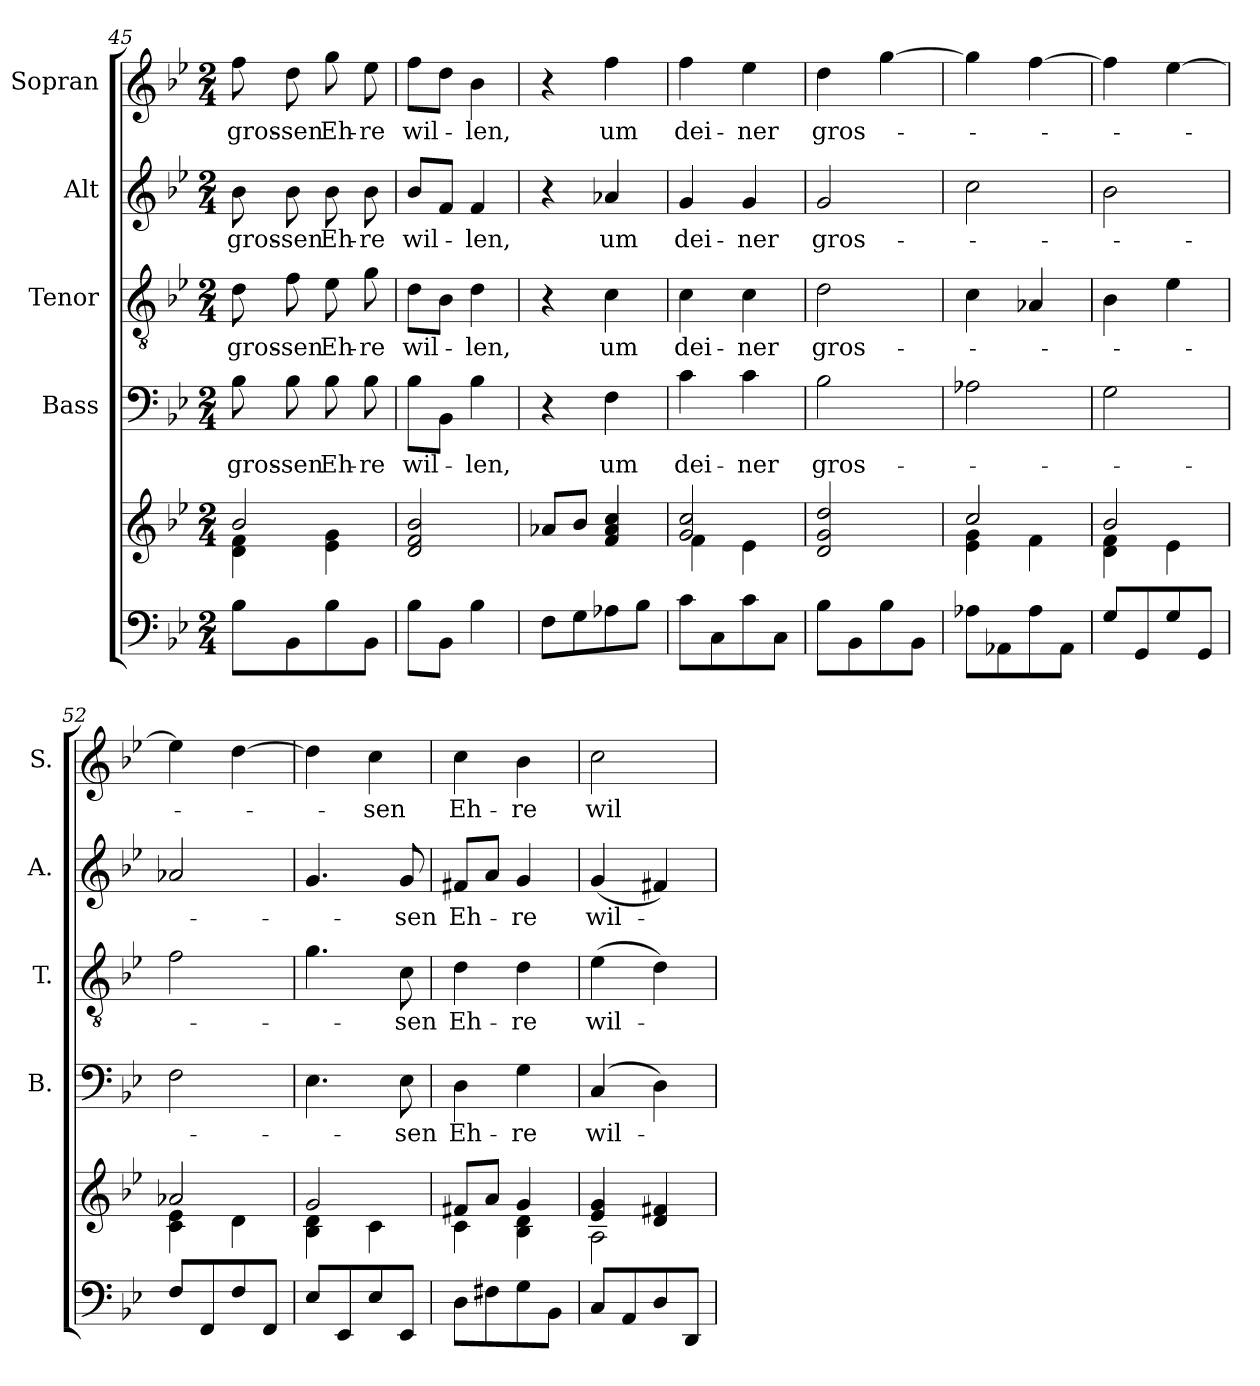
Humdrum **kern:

**kern	**kern	**kern	**text	**kern	**text	**kern	**text	**kern	**text
*part5	*part5	*part4	*part4	*part3	*part3	*part2	*part2	*part1	*part1
*staff6	*staff5	*staff4	*staff4	*staff3	*staff3	*staff2	*staff2	*staff1	*staff1
*	*	*I"Bass	*	*I"Tenor	*	*I"Alt	*	*I"Sopran	*
*	*	*I'B.	*	*I'T.	*	*I'A.	*	*I'S.	*
*clefF4	*clefG2	*clefF4	*	*clefGv2	*	*clefG2	*	*clefG2	*
*k[b-e-]	*k[b-e-]	*k[b-e-]	*	*k[b-e-]	*	*k[b-e-]	*	*k[b-e-]	*
*B-:	*B-:	*B-:	*	*B-:	*	*B-:	*	*B-:	*
*M2/4	*M2/4	*M2/4	*	*M2/4	*	*M2/4	*	*M2/4	*
=45	=45	=45	=45	=45	=45	=45	=45	=45	=45
*	*^	*	*	*	*	*	*	*	*
!	!	!	!	!LO:LY:b	!	!LO:LY:b	!	!LO:LY:b	!	!LO:LY:b
8B-\L	2b-/	4d\ 4f\	8B-\	gros-	8d\	gros-	8b-\	gros-	8ff\	gros-
!	!	!	!	!LO:LY:b	!	!LO:LY:b	!	!LO:LY:b	!	!LO:LY:b
8BB-\	.	.	8B-\	-sen	8f\	-sen	8b-\	-sen	8dd\	-sen
!	!	!	!	!LO:LY:b	!	!LO:LY:b	!	!LO:LY:b	!	!LO:LY:b
8B-\	.	4e-\ 4g\	8B-\	Eh-	8e-\	Eh-	8b-\	Eh-	8gg\	Eh-
!	!	!	!	!LO:LY:b	!	!LO:LY:b	!	!LO:LY:b	!	!LO:LY:b
8BB-\J	.	.	8B-\	-re	8g\	-re	8b-\	-re	8ee-\	-re
*	*v	*v	*	*	*	*	*	*	*	*
=46	=46	=46	=46	=46	=46	=46	=46	=46	=46
!	!	!	!LO:LY:b	!	!LO:LY:b	!	!LO:LY:b	!	!LO:LY:b
8B-\L	2d/ 2f/ 2b-/	8B-\L	wil-	8d\L	wil-	8b-/L	wil-	8ff\L	wil-
8BB-\J	.	8BB-\J	.	8B-\J	.	8f/J	.	8dd\J	.
!	!	!	!LO:LY:b	!	!LO:LY:b	!	!LO:LY:b	!	!LO:LY:b
4B-\	.	4B-\	-len,	4d\	-len,	4f/	-len,	4b-\	-len,
=47	=47	=47	=47	=47	=47	=47	=47	=47	=47
8F\L	8a-X/L	4r	.	4r	.	4r	.	4r	.
8G\	8b-/J	.	.	.	.	.	.	.	.
!	!	!	!LO:LY:b	!	!LO:LY:b	!	!LO:LY:b	!	!LO:LY:b
8A-X\	4f/ 4a-/ 4cc/	4F\	um	4c\	um	4a-X/	um	4ff\	um
8B-\J	.	.	.	.	.	.	.	.	.
=48	=48	=48	=48	=48	=48	=48	=48	=48	=48
*	*^	*	*	*	*	*	*	*	*
!	!	!	!	!LO:LY:b	!	!LO:LY:b	!	!LO:LY:b	!	!LO:LY:b
8c\L	2g/ 2cc/	4f\	4c\	dei-	4c\	dei-	4g/	dei-	4ff\	dei-
8C\	.	.	.	.	.	.	.	.	.	.
!	!	!	!	!LO:LY:b	!	!LO:LY:b	!	!LO:LY:b	!	!LO:LY:b
8c\	.	4e-\	4c\	-ner	4c\	-ner	4g/	-ner	4ee-\	-ner
8C\J	.	.	.	.	.	.	.	.	.	.
*	*v	*v	*	*	*	*	*	*	*	*
=49	=49	=49	=49	=49	=49	=49	=49	=49	=49
!	!	!	!LO:LY:b	!	!LO:LY:b	!	!LO:LY:b	!	!LO:LY:b
8B-\L	2d/ 2g/ 2dd/	2B-\	gros-	2d\	gros-	2g/	gros-	4dd\	gros-
8BB-\	.	.	.	.	.	.	.	.	.
8B-\	.	.	.	.	.	.	.	[4gg\	.
8BB-\J	.	.	.	.	.	.	.	.	.
=50	=50	=50	=50	=50	=50	=50	=50	=50	=50
*	*^	*	*	*	*	*	*	*	*
8A-X\L	2cc/	4e-\ 4g\	2A-X\	.	4c\	.	2cc\	.	4gg\]	.
8AA-X\	.	.	.	.	.	.	.	.	.	.
8A-\	.	4f\	.	.	4A-X/	.	.	.	[4ff\	.
8AA-\J	.	.	.	.	.	.	.	.	.	.
!!LO:PB:g=z
=51	=51	=51	=51	=51	=51	=51	=51	=51	=51	=51
8G/L	2b-/	4d\ 4f\	2G\	.	4B-\	.	2b-\	.	4ff\]	.
8GG/	.	.	.	.	.	.	.	.	.	.
8G/	.	4e-\	.	.	4e-\	.	.	.	[4ee-\	.
8GG/J	.	.	.	.	.	.	.	.	.	.
=52	=52	=52	=52	=52	=52	=52	=52	=52	=52	=52
8F/L	2a-X/	4c\ 4e-\	2F\	.	2f\	.	2a-X/	.	4ee-\]	.
8FF/	.	.	.	.	.	.	.	.	.	.
8F/	.	4d\	.	.	.	.	.	.	[4dd\	.
8FF/J	.	.	.	.	.	.	.	.	.	.
=53	=53	=53	=53	=53	=53	=53	=53	=53	=53	=53
8E-/L	2g/	4B-\ 4d\	4.E-\	.	4.g\	.	4.g/	.	4dd\]	.
8EE-/	.	.	.	.	.	.	.	.	.	.
!	!	!	!	!	!	!	!	!	!	!LO:LY:b
8E-/	.	4c\	.	.	.	.	.	.	4cc\	-sen
!	!	!	!	!LO:LY:b	!	!LO:LY:b	!	!LO:LY:b	!	!
8EE-/J	.	.	8E-\	-sen	8c\	-sen	8g/	-sen	.	.
=54	=54	=54	=54	=54	=54	=54	=54	=54	=54	=54
!	!	!	!	!LO:LY:b	!	!LO:LY:b	!	!LO:LY:b	!	!LO:LY:b
8D\L	8f#X/L	4c\	4D\	Eh-	4d\	Eh-	8f#X/L	Eh-	4cc\	Eh-
8F#X\	8a/J	.	.	.	.	.	8a/J	.	.	.
!	!	!	!	!LO:LY:b	!	!LO:LY:b	!	!LO:LY:b	!	!LO:LY:b
8G\	4g/	4B-\ 4d\	4G\	-re	4d\	-re	4g/	-re	4b-\	-re
8BB-\J	.	.	.	.	.	.	.	.	.	.
=55	=55	=55	=55	=55	=55	=55	=55	=55	=55	=55
!	!	!	!	!LO:LY:b	!	!LO:LY:b	!	!LO:LY:b	!	!LO:LY:b
8C/L	4e-/ 4g/	2A\	(4C/	wil-	(>4e-\	wil-	(<4g/	wil-	2cc\	wil-
8AA/	.	.	.	.	.	.	.	.	.	.
8D/	4d/ 4f#X/	.	4D\)	.	4d\)	.	4f#X/)	.	.	.
8DD/J	.	.	.	.	.	.	.	.	.	.
*	*v	*v	*	*	*	*	*	*	*	*
=	=	=	=	=	=	=	=	=	=
*-	*-	*-	*-	*-	*-	*-	*-	*-	*-
